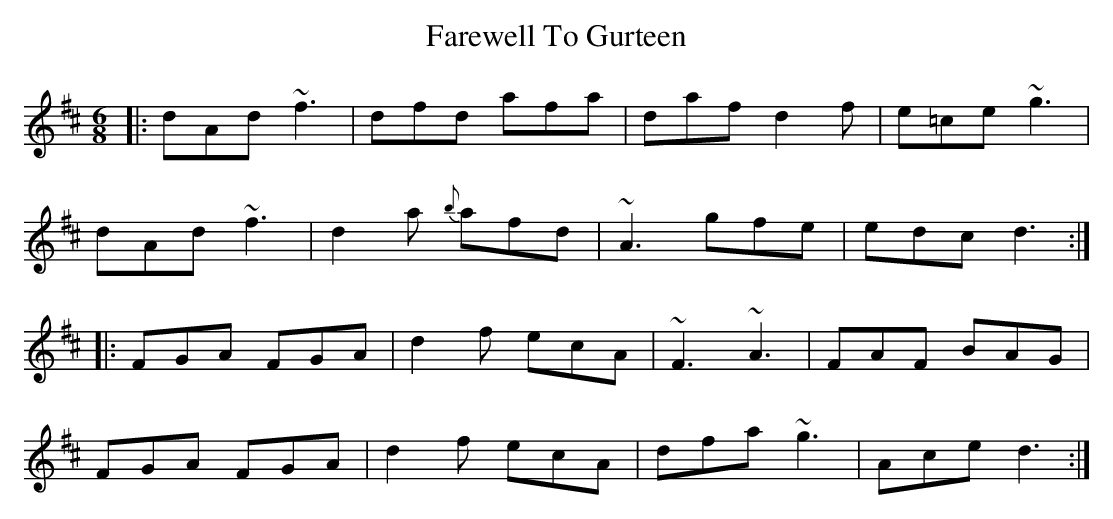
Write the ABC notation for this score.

X:1
T:Farewell To Gurteen
M:6/8
L:1/8
K:D
|:dAd ~f3|dfd afa|daf d2f|e=ce ~g3|!
dAd ~f3|d2a {b}afd|~A3 gfe|edc d3:|!
|:FGA FGA|d2f ecA|~F3 ~A3|FAF BAG|!
FGA FGA|d2f ecA|dfa ~g3|Ace d3:|!
